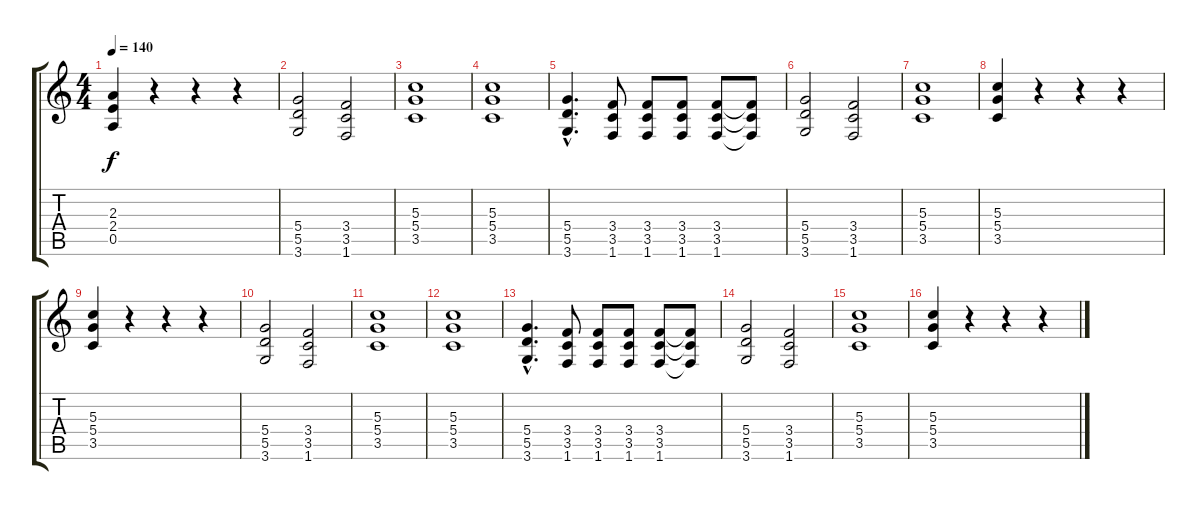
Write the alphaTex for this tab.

\track "" {instrument overdrivenguitar}
\staff {score tabs}
\tuning (E4 B3 G3 D3 A2 E2) {hide}
\ts (4 4)
\tempo 140
\clef g2
\ks c
(2.3 2.4 0.5).4{dy f} r.4 r.4 r.4 |
(5.4 5.5 3.6).2 (3.4 3.5 1.6).2 |
(5.3 5.4 3.5).1 |
(5.3 5.4 3.5).1 |
(5.4{hac} 5.5{hac} 3.6{hac}).4{d} (3.4 3.5 1.6).8 (3.4 3.5 1.6).8 (3.4 3.5 1.6).8 (3.4 3.5 1.6).8 (3.4{t} 3.5{t} 1.6{t}).8 |
(5.4 5.5 3.6).2 (3.4 3.5 1.6).2 |
(5.3 5.4 3.5).1 |
(5.3 5.4 3.5).4 r.4 r.4 r.4 |
(5.3 5.4 3.5).4 r.4 r.4 r.4 |
(5.4 5.5 3.6).2 (3.4 3.5 1.6).2 |
(5.3 5.4 3.5).1 |
(5.3 5.4 3.5).1 |
(5.4{hac} 5.5{hac} 3.6{hac}).4{d} (3.4 3.5 1.6).8 (3.4 3.5 1.6).8 (3.4 3.5 1.6).8 (3.4 3.5 1.6).8 (3.4{t} 3.5{t} 1.6{t}).8 |
(5.4 5.5 3.6).2 (3.4 3.5 1.6).2 |
(5.3 5.4 3.5).1 |
(5.3 5.4 3.5).4 r.4 r.4 r.4
